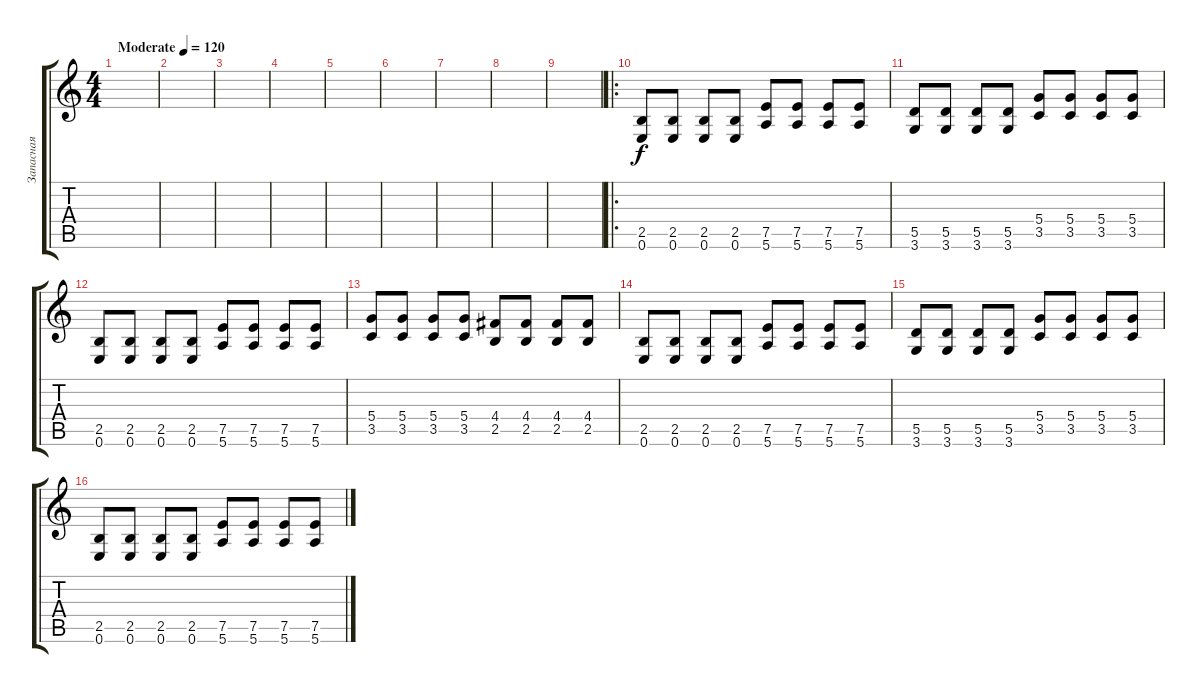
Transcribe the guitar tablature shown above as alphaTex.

\track ("Запасная  гитара(ВЫЫЫБЫЛЛЛ)" "Запасная  ") {instrument distortionguitar}
\staff {score tabs}
\tuning (E4 B3 G3 D3 A2 E2) {hide}
\ts (4 4)
\tempo (120 "Moderate")
\clef g2
\ks c
|
|
|
|
|
|
|
|
|
\ro
(2.5 0.6).8 (2.5 0.6).8 (2.5 0.6).8 (2.5 0.6).8 (7.5 5.6).8 (7.5 5.6).8 (7.5 5.6).8 (7.5 5.6).8 |
(5.5 3.6).8 (5.5 3.6).8 (5.5 3.6).8 (5.5 3.6).8 (5.4 3.5).8 (5.4 3.5).8 (5.4 3.5).8 (5.4 3.5).8 |
(2.5 0.6).8 (2.5 0.6).8 (2.5 0.6).8 (2.5 0.6).8 (7.5 5.6).8 (7.5 5.6).8 (7.5 5.6).8 (7.5 5.6).8 |
(5.4 3.5).8 (5.4 3.5).8 (5.4 3.5).8 (5.4 3.5).8 (4.4 2.5).8 (4.4 2.5).8 (4.4 2.5).8 (4.4 2.5).8 |
(2.5 0.6).8 (2.5 0.6).8 (2.5 0.6).8 (2.5 0.6).8 (7.5 5.6).8 (7.5 5.6).8 (7.5 5.6).8 (7.5 5.6).8 |
(5.5 3.6).8 (5.5 3.6).8 (5.5 3.6).8 (5.5 3.6).8 (5.4 3.5).8 (5.4 3.5).8 (5.4 3.5).8 (5.4 3.5).8 |
(2.5 0.6).8 (2.5 0.6).8 (2.5 0.6).8 (2.5 0.6).8 (7.5 5.6).8 (7.5 5.6).8 (7.5 5.6).8 (7.5 5.6).8
